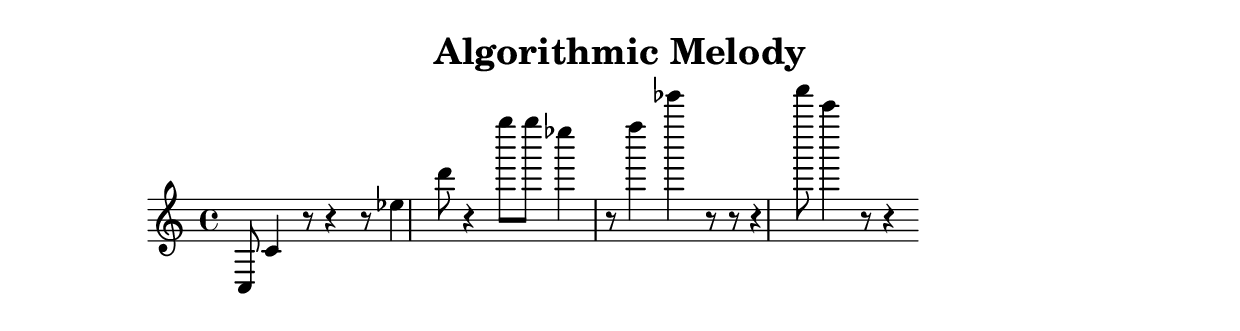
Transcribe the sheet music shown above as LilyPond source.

\version "2.18.2" 
\header { title = "Algorithmic Melody" }
\score {
 \relative c { c8 c'4 r8 r4 r8 ees'4 d'8 r4 g'8 g8 ees4 r8 f4 ees'4 r8 r8 r4 f8 c4 r8 r4 }
 \midi {}
 \layout {} 
}